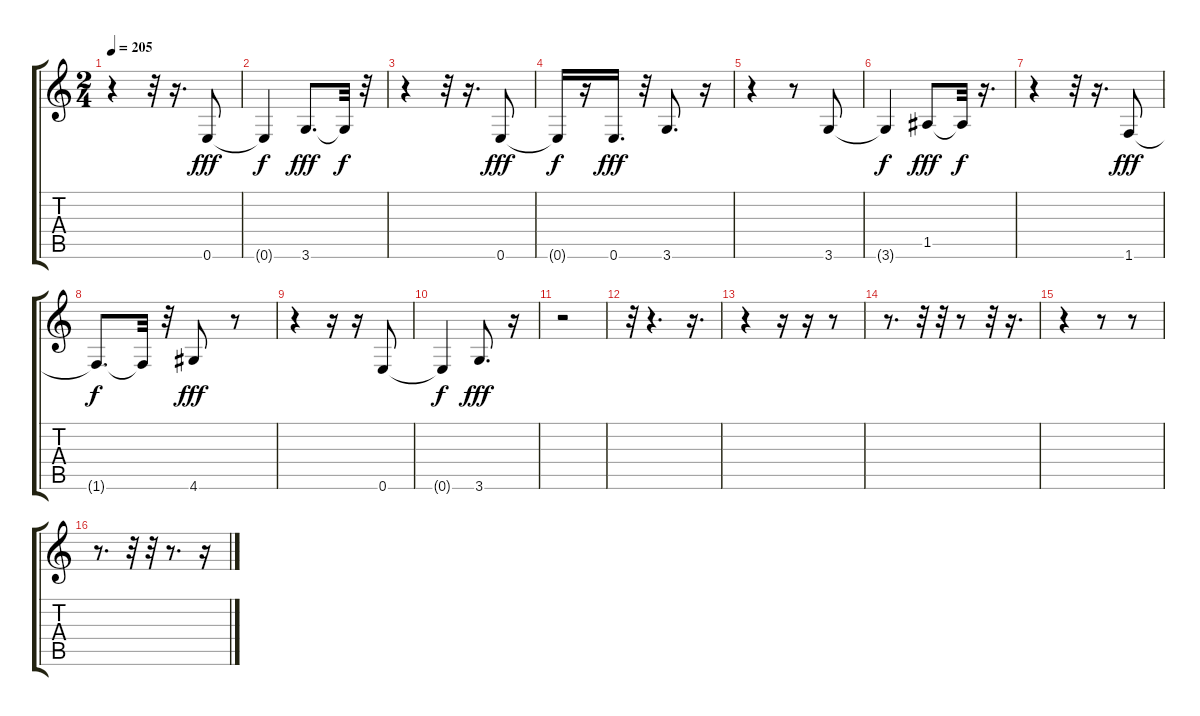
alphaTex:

\track "" {instrument electricguitarjazz}
\staff {score tabs}
\tuning (E4 B3 G3 D3 A2 E2) {hide}
\ts (2 4)
\tempo 205
\clef g2
\ks c
r.4{dy fff} r.32 r.16{d} 0.6.8 |
0.6{t}.4{dy f} 3.6.8{d dy fff} 3.6{t}.32{dy f} r.32 |
r.4 r.32 r.16{d} 0.6.8{dy fff} |
0.6{t}.16{dy f} r.16 0.6.16{d dy fff} r.32 3.6.8{d} r.16 |
r.4 r.8 3.6.8 |
3.6{t}.4{dy f} 1.5.8{dy fff} 1.5{t}.32{dy f} r.16{d} |
r.4 r.32 r.16{d} 1.6.8{dy fff} |
1.6{t}.8{d dy f} 1.6{t}.32 r.32 4.6.8{dy fff} r.8 |
r.4 r.16 r.16 0.6.8 |
0.6{t}.4{dy f} 3.6.8{d dy fff} r.16 |
r.2 |
r.32 r.4{d} r.16{d} |
r.4 r.16 r.16 r.8 |
r.8{d} r.32 r.32 r.8 r.32 r.16{d} |
r.4 r.8 r.8 |
r.8{d} r.32 r.32 r.8{d} r.16
